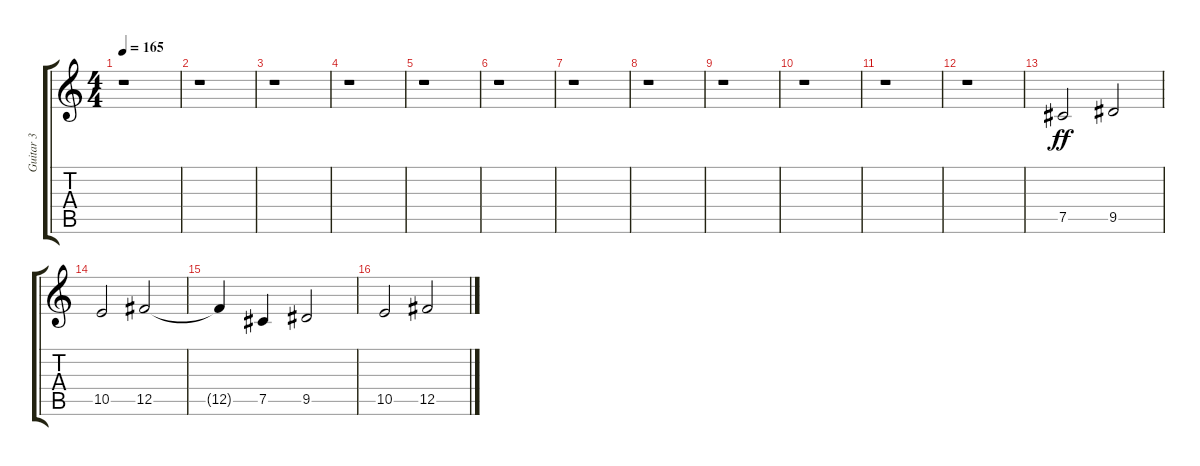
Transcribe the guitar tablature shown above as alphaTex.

\track ("Guitar 3" "Guitar 3") {instrument distortionguitar}
\staff {score tabs}
\tuning (Db4 Ab3 E3 B2 Gb2 Db2) {hide}
\ts (4 4)
\tempo 165
\clef g2
\ks c
r.1{dy ff} |
r.1 |
r.1 |
r.1 |
r.1 |
r.1 |
r.1 |
r.1 |
r.1 |
r.1 |
r.1 |
r.1 |
7.5.2{volume 10} 9.5.2 |
10.5.2{volume 11} 12.5.2 |
12.5{t}.4{volume 12} 7.5.4 9.5.2 |
10.5.2{volume 13} 12.5.2
